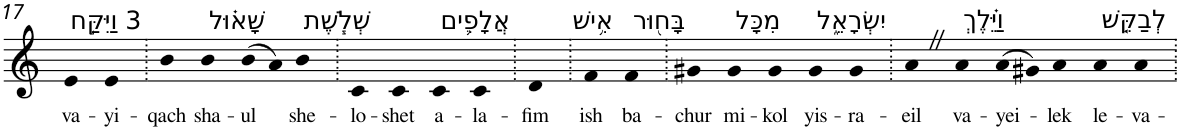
**kern	**text
*part1	*part1
*staff1	*staff1
*I"Piano	*
*I'Pno	*
!!LO:PB:g=z
*clefG2	*
*k[]	*
=17	=17
!LO:TX:a:t=3 וַיִּקַּ֣ח	!
!	!LO:LY:b
4e	va-
!	!LO:LY:b
4e	-yi-
=18.	=18.
!	!LO:LY:b
4b	-qach
!LO:TX:a:t=שָׁא֗וּל	!
!	!LO:LY:b
4b	sha-
!	!LO:LY:b
(>8b	-ul
8a)	.
!LO:TX:a:t=שְׁלֹ֧שֶׁת	!
!	!LO:LY:b
4b	she-
=19.	=19.
!	!LO:LY:b
4c	-lo-
!	!LO:LY:b
4c	-shet
!LO:TX:a:t=אֲלָפִ֛ים	!
!	!LO:LY:b
4c	a-
!	!LO:LY:b
4c	-la-
=20.	=20.
!	!LO:LY:b
4d	-fim
=21.	=21.
!LO:TX:a:t=אִ֥ישׁ	!
!	!LO:LY:b
4f	ish
!LO:TX:a:t=בָּח֖וּר	!
!	!LO:LY:b
4f	ba-
=22.	=22.
!	!LO:LY:b
4g#X	-chur
!LO:TX:a:t=מִכָּל	!
!	!LO:LY:b
4g#	mi-
!	!LO:LY:b
4g#	-kol
!LO:TX:a:t=יִשְׂרָאֵ֑ל	!
!	!LO:LY:b
4g#	yis-
!	!LO:LY:b
4g#	-ra-
=23.	=23.
!	!LO:LY:b
4aZ	-eil
!LO:TX:a:t=וַיֵּ֗לֶךְ	!
!	!LO:LY:b
4a	va-
!	!LO:LY:b
(>8a	-yei-
8g#X)	.
!	!LO:LY:b
4a	-lek
!LO:TX:a:t=לְבַקֵּ֤שׁ	!
!	!LO:LY:b
4a	le-
!	!LO:LY:b
4a	-va-
=.	=.
*-	*-
